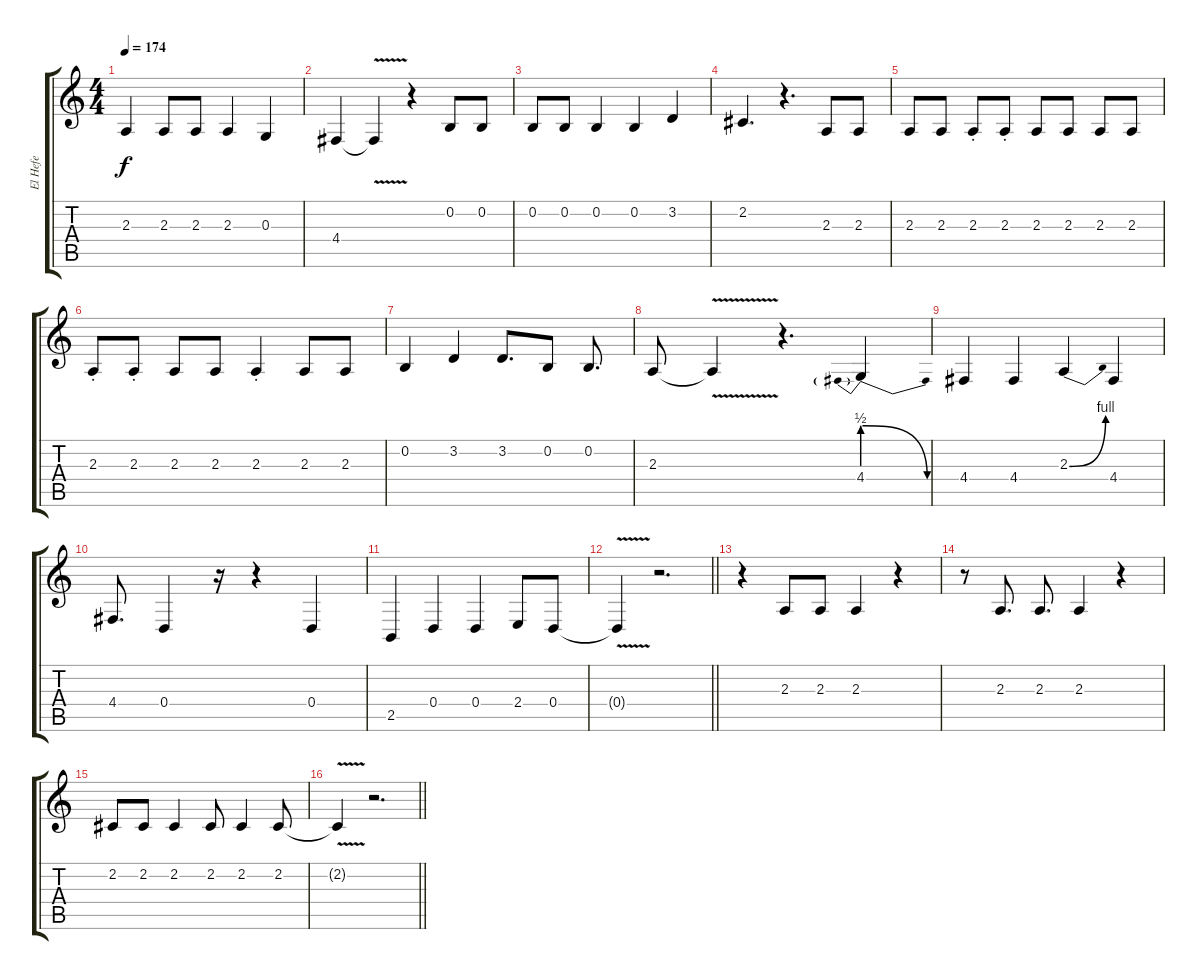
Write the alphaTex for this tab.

\track ("El Hefe" "El Hefe") {instrument tenorsax}
\staff {score tabs}
\tuning (E4 B3 G3 D3 A2 E2) {hide}
\ts (4 4)
\tempo 174
\clef g2
\ks c
2.3.4{dy f} 2.3.8 2.3.8 2.3.4 0.3.4 |
4.4.4 4.4{v t}.4 r.4 0.2.8 0.2.8 |
0.2.8 0.2.8 0.2.4 0.2.4 3.2.4 |
2.2.4{d} r.4{d} 2.3.8 2.3.8 |
2.3.8 2.3.8 2.3{st}.8 2.3{st}.8 2.3.8 2.3.8 2.3.8 2.3.8 |
2.3{st}.8 2.3{st}.8 2.3.8 2.3.8 2.3{st}.4 2.3.8 2.3.8 |
0.2.4 3.2.4 3.2.8{d} 0.2.8 0.2.8{d} |
2.3.8 2.3{v t}.4 r.4{d} 4.4{be (prebendrelease 0 2 60 0)}.4 |
4.4.4 4.4.4 2.3{be (bend 0 0 60 4)}.4 4.4.4 |
4.4.8{d} 0.4.4 r.16 r.4 0.4.4 |
2.5.4 0.4.4 0.4.4 2.4.8 0.4.8 |
\barLineRight lightlight
0.4{v t}.4 r.2{d} |
\section ("" "")
r.4 2.3.8 2.3.8 2.3.4 r.4 |
r.8 2.3.8{d} 2.3.8{d} 2.3.4 r.4 |
2.2.8 2.2.8 2.2.4 2.2.8 2.2.4 2.2.8 |
\barLineRight lightlight
2.2{v t}.4 r.2{d}
